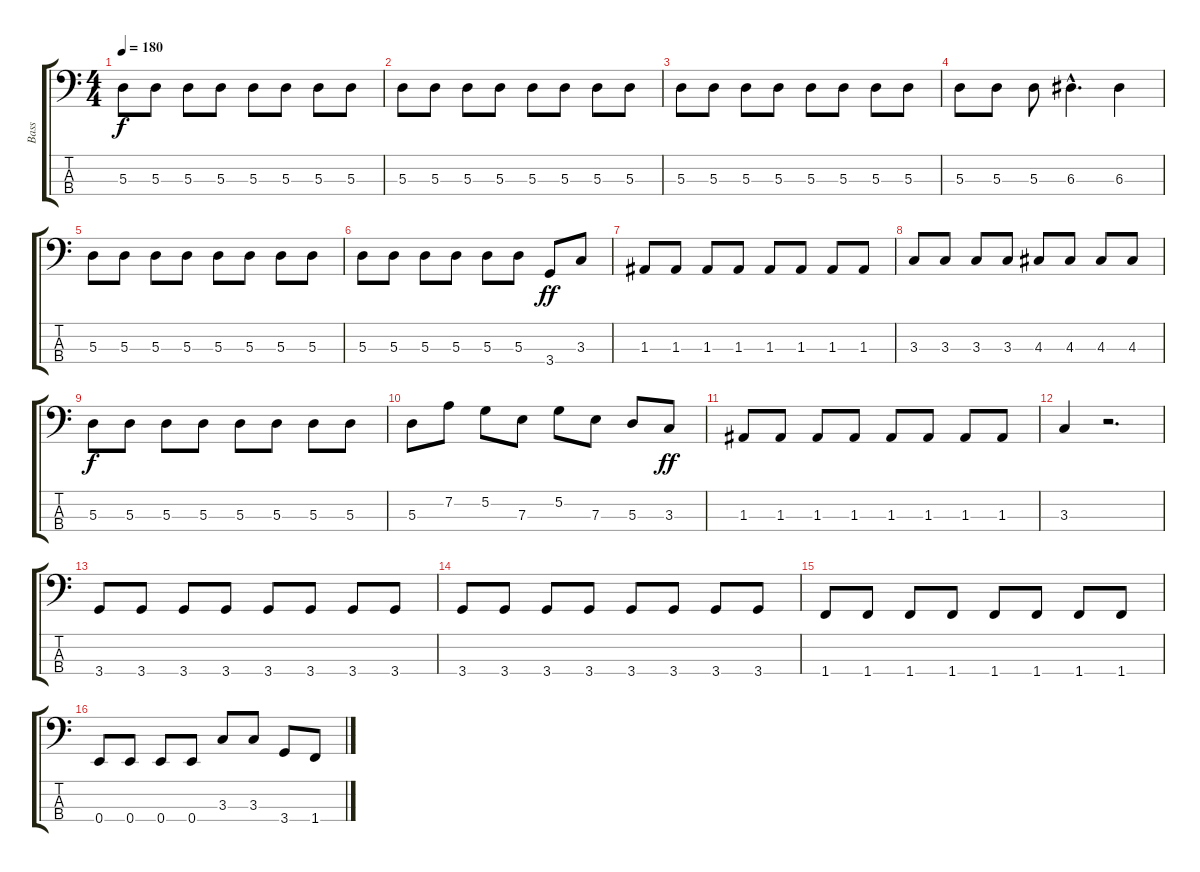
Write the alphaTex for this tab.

\track ("Bass" "Bass") {instrument electricbassfinger}
\staff {score tabs}
\tuning (G2 D2 A1 E1) {hide}
\ts (4 4)
\tempo 180
\clef f4
\ks c
5.3.8{dy f} 5.3.8 5.3.8 5.3.8 5.3.8 5.3.8 5.3.8 5.3.8 |
5.3.8 5.3.8 5.3.8 5.3.8 5.3.8 5.3.8 5.3.8 5.3.8 |
5.3.8 5.3.8 5.3.8 5.3.8 5.3.8 5.3.8 5.3.8 5.3.8 |
5.3.8 5.3.8 5.3.8 6.3{hac}.4{d} 6.3.4 |
5.3.8 5.3.8 5.3.8 5.3.8 5.3.8 5.3.8 5.3.8 5.3.8 |
5.3.8 5.3.8 5.3.8 5.3.8 5.3.8 5.3.8 3.4.8{dy ff} 3.3.8 |
1.3.8 1.3.8 1.3.8 1.3.8 1.3.8 1.3.8 1.3.8 1.3.8 |
3.3.8 3.3.8 3.3.8 3.3.8 4.3.8 4.3.8 4.3.8 4.3.8 |
5.3.8{dy f} 5.3.8 5.3.8 5.3.8 5.3.8 5.3.8 5.3.8 5.3.8 |
5.3.8 7.2.8 5.2.8 7.3.8 5.2.8 7.3.8 5.3.8 3.3.8{dy ff} |
1.3.8 1.3.8 1.3.8 1.3.8 1.3.8 1.3.8 1.3.8 1.3.8 |
3.3.4 r.2{d} |
3.4.8 3.4.8 3.4.8 3.4.8 3.4.8 3.4.8 3.4.8 3.4.8 |
3.4.8 3.4.8 3.4.8 3.4.8 3.4.8 3.4.8 3.4.8 3.4.8 |
1.4.8 1.4.8 1.4.8 1.4.8 1.4.8 1.4.8 1.4.8 1.4.8 |
0.4.8 0.4.8 0.4.8 0.4.8 3.3.8 3.3.8 3.4.8 1.4.8
